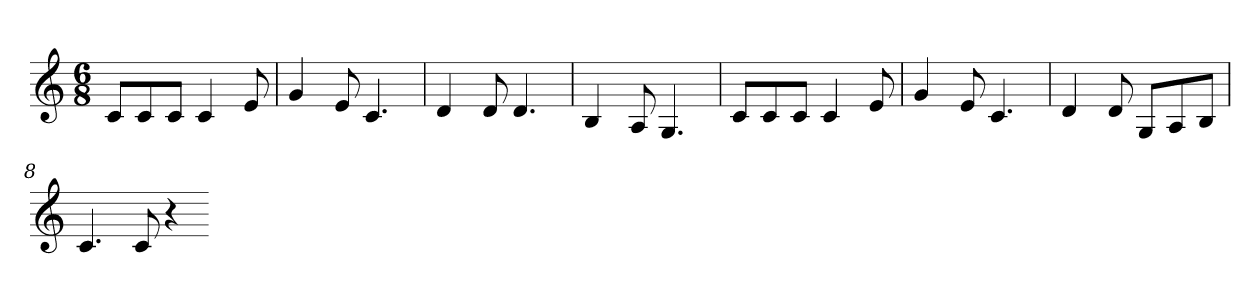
**kern
*part1
*staff1
*k[]
*C:
*M6/8
=1
8cL
8c
8cJ
4c
8e
=2
4g
8e
4.c
=3
4d
8d
4.d
=4
4B
8A
4.G
=5
8cL
8c
8cJ
4c
8e
=6
4g
8e
4.c
=7
4d
8d
8GL
8A
8BJ
=8
4.c
8c
4r
=-
*-
